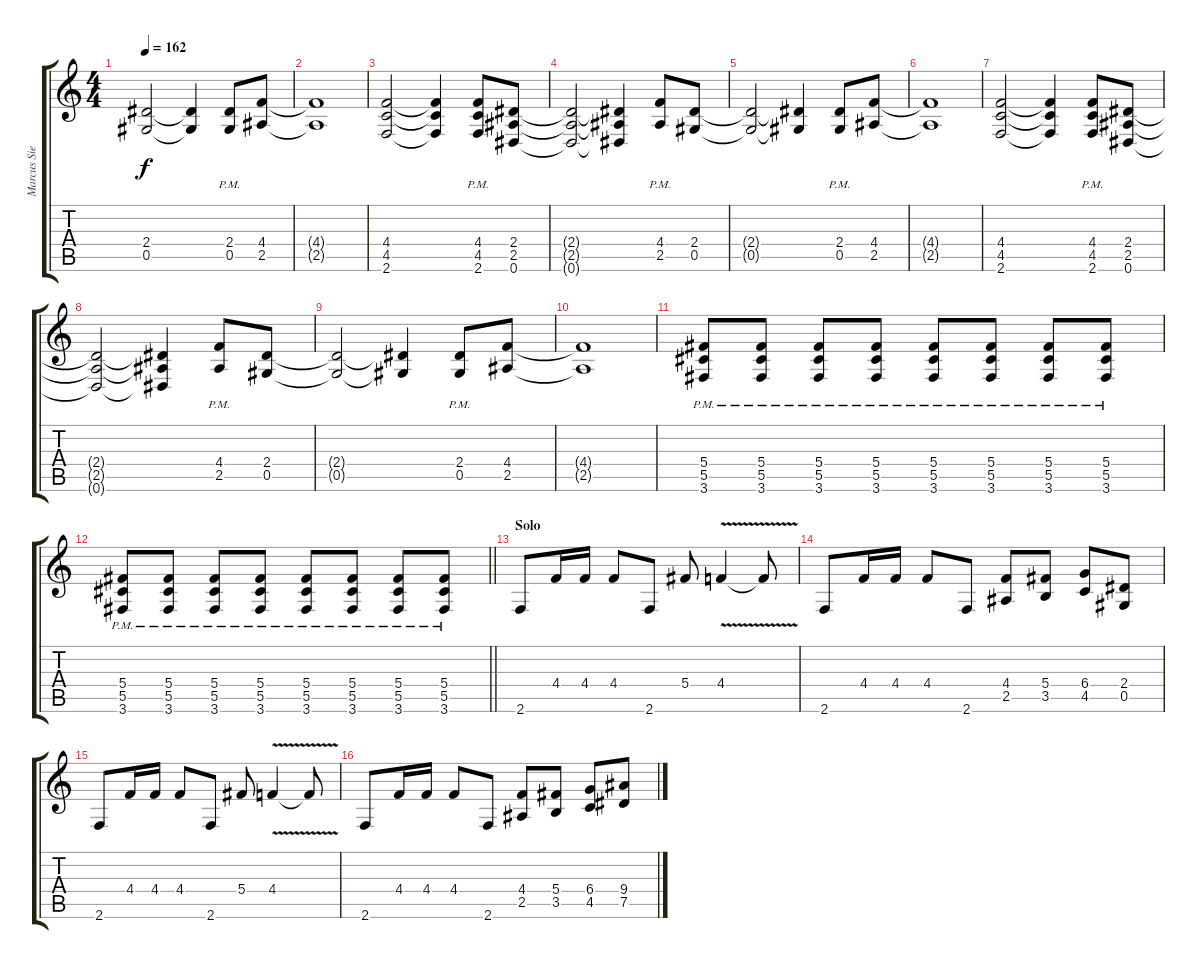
\track ("Marcus Siepen" "Marcus Sie") {instrument distortionguitar}
\staff {score tabs}
\tuning (Eb4 Bb3 Gb3 Db3 Ab2 Eb2) {hide}
\ts (4 4)
\tempo 162
\clef g2
\ks c
(2.4{t} 0.5{t}).2{dy f} (2.4{t} 0.5{t}).4 (2.4{pm} 0.5{pm}).8 (4.4 2.5).8 |
(4.4{t} 2.5{t}).1 |
(4.4 4.5 2.6).2 (4.4{t} 4.5{t} 2.6{t}).4 (4.4{pm} 4.5{pm} 2.6{pm}).8 (2.4 2.5 0.6).8 |
(2.4{t} 2.5{t} 0.6{t}).2 (2.4{t} 2.5{t} 0.6{t}).4 (4.4{pm} 2.5{pm}).8 (2.4 0.5).8 |
(2.4{t} 0.5{t}).2 (2.4{t} 0.5{t}).4 (2.4{pm} 0.5{pm}).8 (4.4 2.5).8 |
(4.4{t} 2.5{t}).1 |
(4.4 4.5 2.6).2 (4.4{t} 4.5{t} 2.6{t}).4 (4.4{pm} 4.5{pm} 2.6{pm}).8 (2.4 2.5 0.6).8 |
(2.4{t} 2.5{t} 0.6{t}).2 (2.4{t} 2.5{t} 0.6{t}).4 (4.4{pm} 2.5{pm}).8 (2.4 0.5).8 |
(2.4{t} 0.5{t}).2 (2.4{t} 0.5{t}).4 (2.4{pm} 0.5{pm}).8 (4.4 2.5).8 |
(4.4{t} 2.5{t}).1 |
(5.4{pm} 5.5{pm} 3.6{pm}).8 (5.4{pm} 5.5{pm} 3.6{pm}).8 (5.4{pm} 5.5{pm} 3.6{pm}).8 (5.4{pm} 5.5{pm} 3.6{pm}).8 (5.4{pm} 5.5{pm} 3.6{pm}).8 (5.4{pm} 5.5{pm} 3.6{pm}).8 (5.4{pm} 5.5{pm} 3.6{pm}).8 (5.4{pm} 5.5{pm} 3.6{pm}).8 |
\barLineRight lightlight
(5.4{pm} 5.5{pm} 3.6{pm}).8 (5.4{pm} 5.5{pm} 3.6{pm}).8 (5.4{pm} 5.5{pm} 3.6{pm}).8 (5.4{pm} 5.5{pm} 3.6{pm}).8 (5.4{pm} 5.5{pm} 3.6{pm}).8 (5.4{pm} 5.5{pm} 3.6{pm}).8 (5.4{pm} 5.5{pm} 3.6{pm}).8 (5.4{pm} 5.5{pm} 3.6{pm}).8 |
\section ("" "Solo")
2.6.8 4.4.16 4.4.16 4.4.8 2.6.8 5.4.8 4.4{v}.4 4.4{t}.8 |
2.6.8 4.4.16 4.4.16 4.4.8 2.6.8 (4.4 2.5).8 (5.4 3.5).8 (6.4 4.5).8 (2.4 0.5).8 |
2.6.8 4.4.16 4.4.16 4.4.8 2.6.8 5.4.8 4.4{v}.4 4.4{t}.8 |
2.6.8 4.4.16 4.4.16 4.4.8 2.6.8 (4.4 2.5).8 (5.4 3.5).8 (6.4 4.5).8 (9.4 7.5).8
